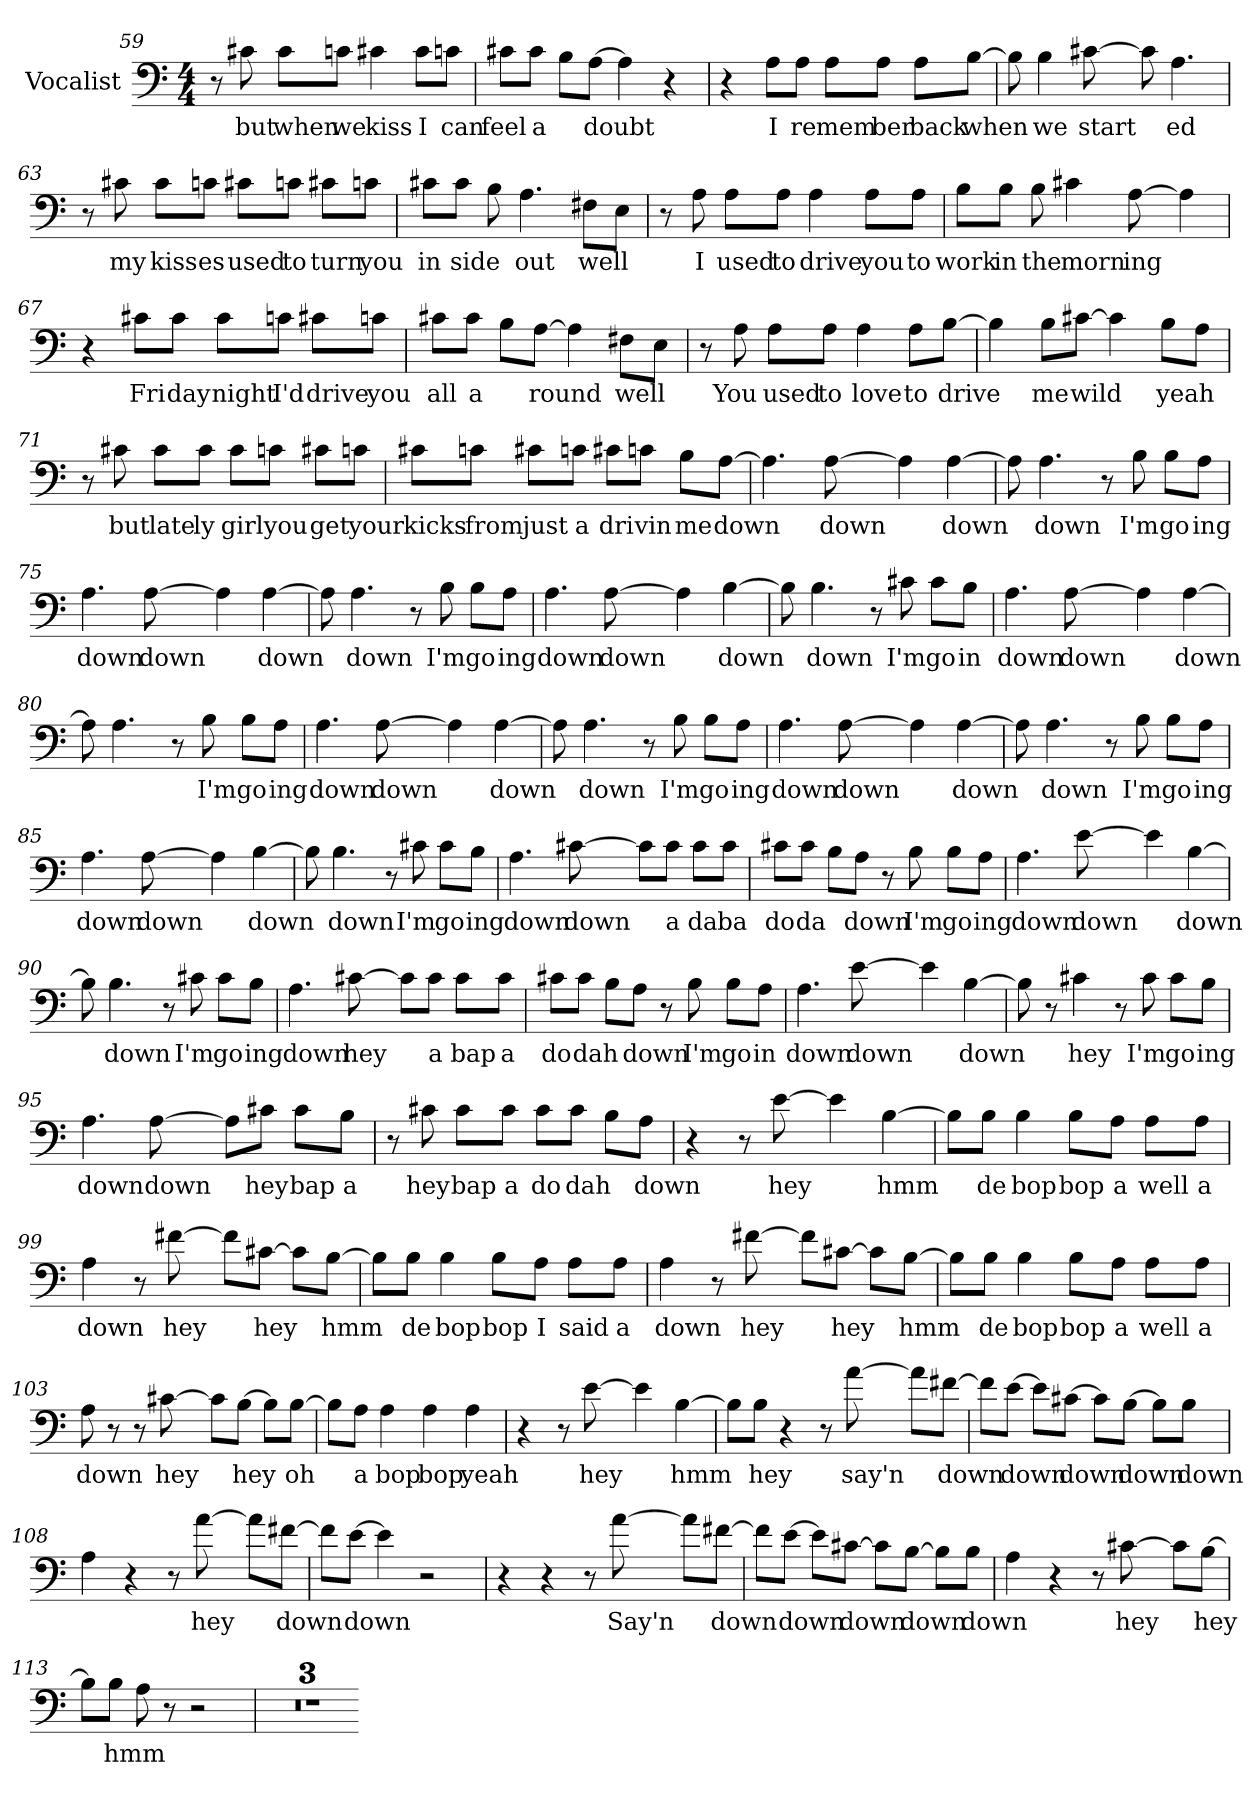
**kern	**text
*part1	*part1
*staff1	*staff1
*I"Vocalist	*
*clefF4	*
*M4/4	*
=59	=59
8r	.
8c#X	but
8c#\L	when
8cn\J	we
4c#X	kiss
8c#\L	I
8cn\J	can
=60	=60
8c#X\L	feel
8c#\J	a
8B\L	_
[8A\J	doubt
4A]	_
4r	.
=61	=61
4r	.
8A\L	I
8A\J	re
8A\L	mem
8A\J	ber
8A\L	back
[8B\J	when
=62	=62
8B]	_
4B	we
[8c#X	start
8c#]	_
4.A	ed
=63	=63
8r	.
8c#X	my
8c#\L	kiss
8cn\J	es
8c#X\L	used
8cn\J	to
8c#X\L	turn
8cn\J	you
=64	=64
8c#X\L	in
8c#\J	side
8B	_
4.A	out
8F#X\L	well
8E\J	_
=65	=65
8r	.
8A	I
8A\L	used
8A\J	to
4A	drive
8A\L	you
8A\J	to
=66	=66
8B\L	work
8B\J	in
8B	the
4c#X	morn
[8A	ing
4A]	_
=67	=67
4r	.
8c#X\L	Fri
8c#\J	day
8c#\L	night
8cn\J	I'd
8c#X\L	drive
8cn\J	you
=68	=68
8c#X\L	all
8c#\J	a
8B\L	_
[8A\J	round
4A]	_
8F#X\L	well
8E\J	_
=69	=69
8r	.
8A	You
8A\L	used
8A\J	to
4A	love
8A\L	to
[8B\J	drive
=70	=70
4B]	_
8B\L	me
[8c#X\J	wild
4c#]	_
8B\L	yeah
8A\J	_
=71	=71
8r	.
8c#X	but
8c#\L	late
8c#\J	ly
8c#\L	girl
8cn\J	you
8c#X\L	get
8cn\J	your
=72	=72
8c#X\L	kicks
8cn\J	from
8c#X\L	just
8cn\J	a
8c#X\L	dri
8cn\J	vin
8B\L	me
[8A\J	down
=73	=73
4.A]	_
[8A	down
4A]	_
[4A	down
=74	=74
8A]	_
4.A	down
8r	.
8B	I'm
8B\L	go
8A\J	ing
=75	=75
4.A	down
[8A	down
4A]	_
[4A	down
=76	=76
8A]	_
4.A	down
8r	.
8B	I'm
8B\L	go
8A\J	ing
=77	=77
4.A	down
[8A	down
4A]	_
[4B	down
=78	=78
8B]	_
4.B	down
8r	.
8c#X	I'm
8c#\L	go
8B\J	in
=79	=79
4.A	down
[8A	down
4A]	_
[4A	down
=80	=80
8A]	_
4.A	_
8r	.
8B	I'm
8B\L	go
8A\J	ing
=81	=81
4.A	down
[8A	down
4A]	_
[4A	down
=82	=82
8A]	_
4.A	down
8r	.
8B	I'm
8B\L	go
8A\J	ing
=83	=83
4.A	down
[8A	down
4A]	_
[4A	down
=84	=84
8A]	_
4.A	down
8r	.
8B	I'm
8B\L	go
8A\J	ing
=85	=85
4.A	down
[8A	down
4A]	_
[4B	down
=86	=86
8B]	_
4.B	down
8r	.
8c#X	I'm
8c#\L	go
8B\J	ing
=87	=87
4.A	down
[8c#X	down
8c#\L]	_
8c#\J	a
8c#\L	da
8c#\J	ba
=88	=88
8c#X\L	do
8c#\J	da
8B\L	_
8A\J	down
8r	.
8B	I'm
8B\L	go
8A\J	ing
=89	=89
4.A	down
[8e	down
4e]	_
[4B	down
=90	=90
8B]	_
4.B	down
8r	.
8c#X	I'm
8c#\L	go
8B\J	ing
=91	=91
4.A	down
[8c#X	hey
8c#\L]	_
8c#\J	a
8c#\L	bap
8c#\J	a
=92	=92
8c#X\L	do
8c#\J	dah
8B\L	_
8A\J	down
8r	.
8B	I'm
8B\L	go
8A\J	in
=93	=93
4.A	down
[8e	down
4e]	_
[4B	down
=94	=94
8B]	_
8r	.
4c#X	hey
8r	.
8c#	I'm
8c#\L	go
8B\J	ing
=95	=95
4.A	down
[8A	down
8A\L]	_
8c#X\J	hey
8c#\L	bap
8B\J	a
=96	=96
8r	.
8c#X	hey
8c#\L	bap
8c#\J	a
8c#\L	do
8c#\J	dah
8B\L	_
8A\J	down
=97	=97
4r	.
8r	.
[8e	hey
4e]	_
[4B	hmm
=98	=98
8B\L]	_
8B\J	de
4B	bop
8B\L	bop
8A\J	a
8A\L	well
8A\J	a
=99	=99
4A	down
8r	.
[8f#X	hey
8f#\L]	_
[8c#X\J	hey
8c#\L]	_
[8B\J	hmm
=100	=100
8B\L]	_
8B\J	de
4B	bop
8B\L	bop
8A\J	I
8A\L	said
8A\J	a
=101	=101
4A	down
8r	.
[8f#X	hey
8f#\L]	_
[8c#X\J	hey
8c#\L]	_
[8B\J	hmm
=102	=102
8B\L]	_
8B\J	de
4B	bop
8B\L	bop
8A\J	a
8A\L	well
8A\J	a
=103	=103
8A	down
8r	.
8r	.
[8c#X	hey
8c#\L]	_
[8B\J	hey
8B\L]	_
[8B\J	oh
=104	=104
8B\L]	_
8A\J	a
4A	bop
4A	bop
4A	yeah
=105	=105
4r	.
8r	.
[8e	hey
4e]	_
[4B	hmm
=106	=106
8B\L]	_
8B\J	hey
4r	.
8r	.
[8a	say'n
8a\L]	_
[8f#X\J	down
=107	=107
8f#\L]	_
[8e\J	down
8e\L]	_
[8c#X\J	down
8c#\L]	_
[8B\J	down
8B\L]	_
8B\J	down
=108	=108
4A	_
4r	.
8r	.
[8a	hey
8a\L]	_
[8f#X\J	down
=109	=109
8f#\L]	_
[8e\J	down
4e]	_
2r	.
=110	=110
4r	.
4r	.
8r	.
[8a	Say'n
8a\L]	_
[8f#X\J	down
=111	=111
8f#\L]	_
[8e\J	down
8e\L]	_
[8c#X\J	down
8c#\L]	_
[8B\J	down
8B\L]	_
8B\J	down
=112	=112
4A	_
4r	.
8r	.
[8c#X	hey
8c#\L]	_
[8B\J	hey
=113	=113
8B\L]	_
8B\J	hmm
8A	_
8r	.
2r	.
=114	=114
1r	.
=115	=115
1r	.
=116	=116
1r	.
=-	=-
*-	*-
